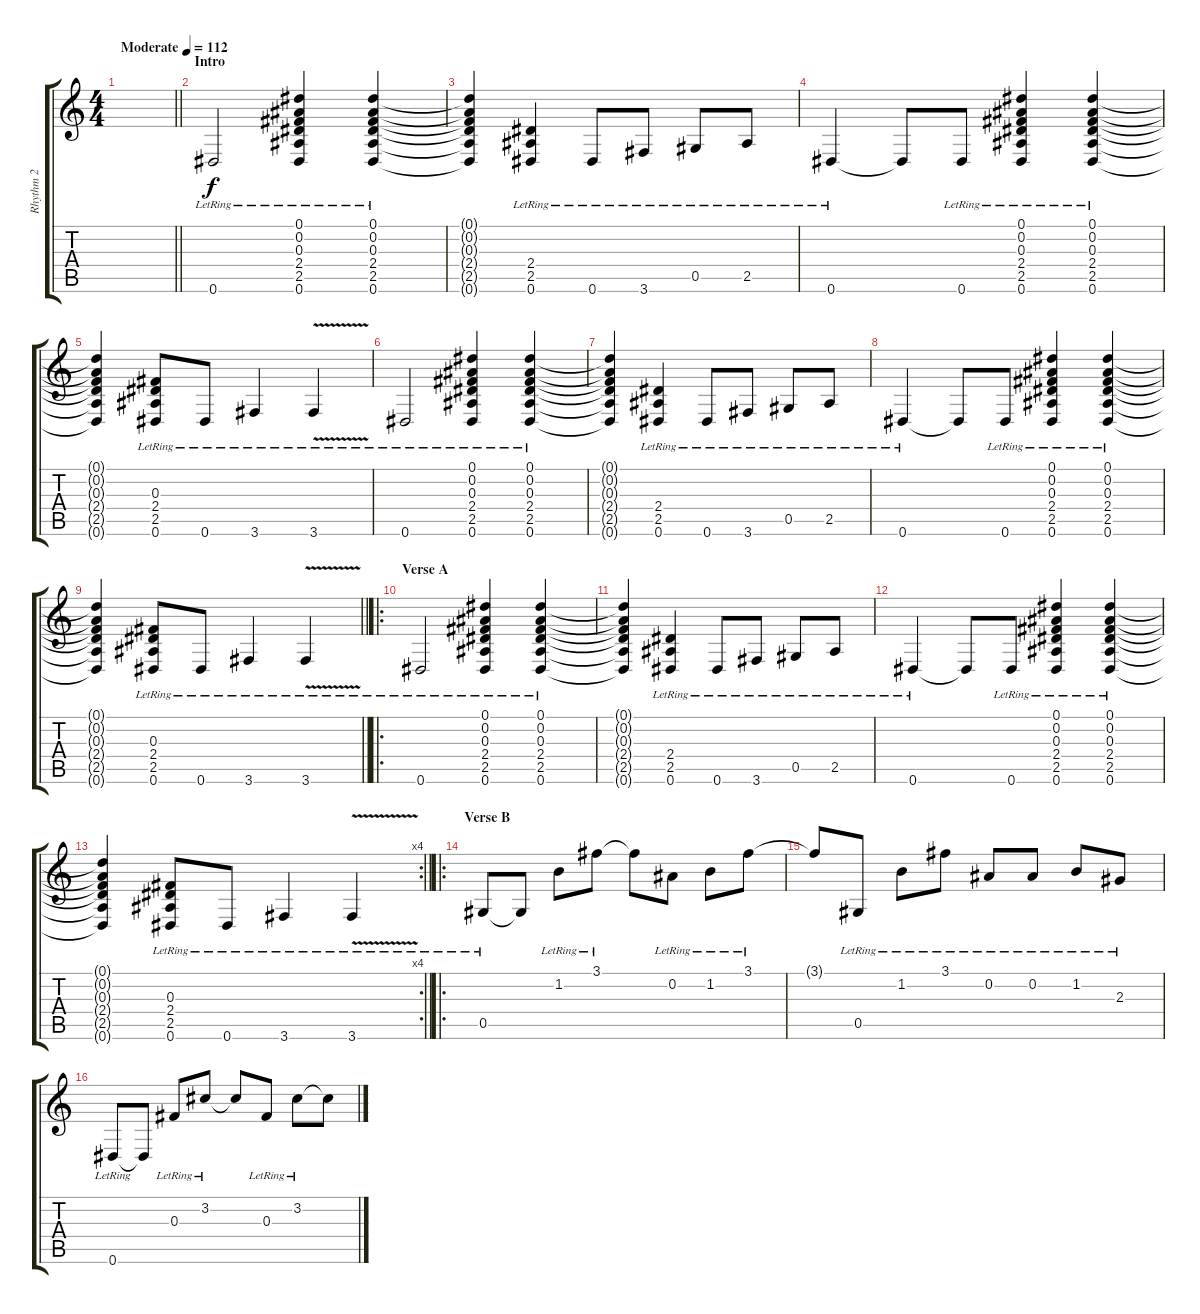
\track ("Rhythm 2" "Rhythm 2") {instrument electricguitarclean}
\staff {score tabs}
\tuning (Eb4 Bb3 Gb3 Db3 Ab2 Eb2) {hide}
\ts (4 4)
\tempo (112 "Moderate")
\clef g2
\barLineRight lightlight
\ks c
|
\section ("" "Intro")
0.6{lr}.2 (0.1{lr} 0.2{lr} 0.3{lr} 2.4{lr} 2.5{lr} 0.6{lr}).4 (0.1{lr} 0.2{lr} 0.3{lr} 2.4{lr} 2.5{lr} 0.6{lr}).4 |
(0.1{t} 0.2{t} 0.3{t} 2.4{t} 2.5{t} 0.6{t}).4 (2.4{lr} 2.5{lr} 0.6{lr}).4 0.6{lr}.8 3.6{lr}.8 0.5{lr}.8 2.5{lr}.8 |
0.6{lr}.4 0.6{t}.8 0.6{lr}.8 (0.1{lr} 0.2{lr} 0.3{lr} 2.4{lr} 2.5{lr} 0.6{lr}).4 (0.1{lr} 0.2{lr} 0.3{lr} 2.4{lr} 2.5{lr} 0.6{lr}).4 |
(0.1{t} 0.2{t} 0.3{t} 2.4{t} 2.5{t} 0.6{t}).4 (0.3{lr} 2.4{lr} 2.5{lr} 0.6{lr}).8 0.6{lr}.8 3.6{lr}.4 3.6{v lr}.4 |
0.6{lr}.2 (0.1{lr} 0.2{lr} 0.3{lr} 2.4{lr} 2.5{lr} 0.6{lr}).4 (0.1{lr} 0.2{lr} 0.3{lr} 2.4{lr} 2.5{lr} 0.6{lr}).4 |
(0.1{t} 0.2{t} 0.3{t} 2.4{t} 2.5{t} 0.6{t}).4 (2.4{lr} 2.5{lr} 0.6{lr}).4 0.6{lr}.8 3.6{lr}.8 0.5{lr}.8 2.5{lr}.8 |
0.6{lr}.4 0.6{t}.8 0.6{lr}.8 (0.1{lr} 0.2{lr} 0.3{lr} 2.4{lr} 2.5{lr} 0.6{lr}).4 (0.1{lr} 0.2{lr} 0.3{lr} 2.4{lr} 2.5{lr} 0.6{lr}).4 |
\barLineRight lightlight
(0.1{t} 0.2{t} 0.3{t} 2.4{t} 2.5{t} 0.6{t}).4 (0.3{lr} 2.4{lr} 2.5{lr} 0.6{lr}).8 0.6{lr}.8 3.6{lr}.4 3.6{v lr}.4 |
\ro
\section ("" "Verse A")
0.6{lr}.2 (0.1{lr} 0.2{lr} 0.3{lr} 2.4{lr} 2.5{lr} 0.6{lr}).4 (0.1{lr} 0.2{lr} 0.3{lr} 2.4{lr} 2.5{lr} 0.6{lr}).4 |
(0.1{t} 0.2{t} 0.3{t} 2.4{t} 2.5{t} 0.6{t}).4 (2.4{lr} 2.5{lr} 0.6{lr}).4 0.6{lr}.8 3.6{lr}.8 0.5{lr}.8 2.5{lr}.8 |
0.6{lr}.4 0.6{t}.8 0.6{lr}.8 (0.1{lr} 0.2{lr} 0.3{lr} 2.4{lr} 2.5{lr} 0.6{lr}).4 (0.1{lr} 0.2{lr} 0.3{lr} 2.4{lr} 2.5{lr} 0.6{lr}).4 |
\rc 4
\barLineRight lightlight
(0.1{t} 0.2{t} 0.3{t} 2.4{t} 2.5{t} 0.6{t}).4 (0.3{lr} 2.4{lr} 2.5{lr} 0.6{lr}).8 0.6{lr}.8 3.6{lr}.4 3.6{v lr}.4 |
\ro
\section ("" "Verse B")
0.5{lr}.8 0.5{t}.8 1.2{lr}.8 3.1{lr}.8 3.1{t}.8 0.2{lr}.8 1.2{lr}.8 3.1{lr}.8 |
3.1{t}.8 0.5{lr}.8 1.2{lr}.8 3.1{lr}.8 0.2{lr}.8 0.2{lr}.8 1.2{lr}.8 2.3{lr}.8 |
0.6{lr}.8 0.6{t}.8 0.3{lr}.8 3.2{lr}.8 3.2{t}.8 0.3{lr}.8 3.2{lr}.8 3.2{t}.8
